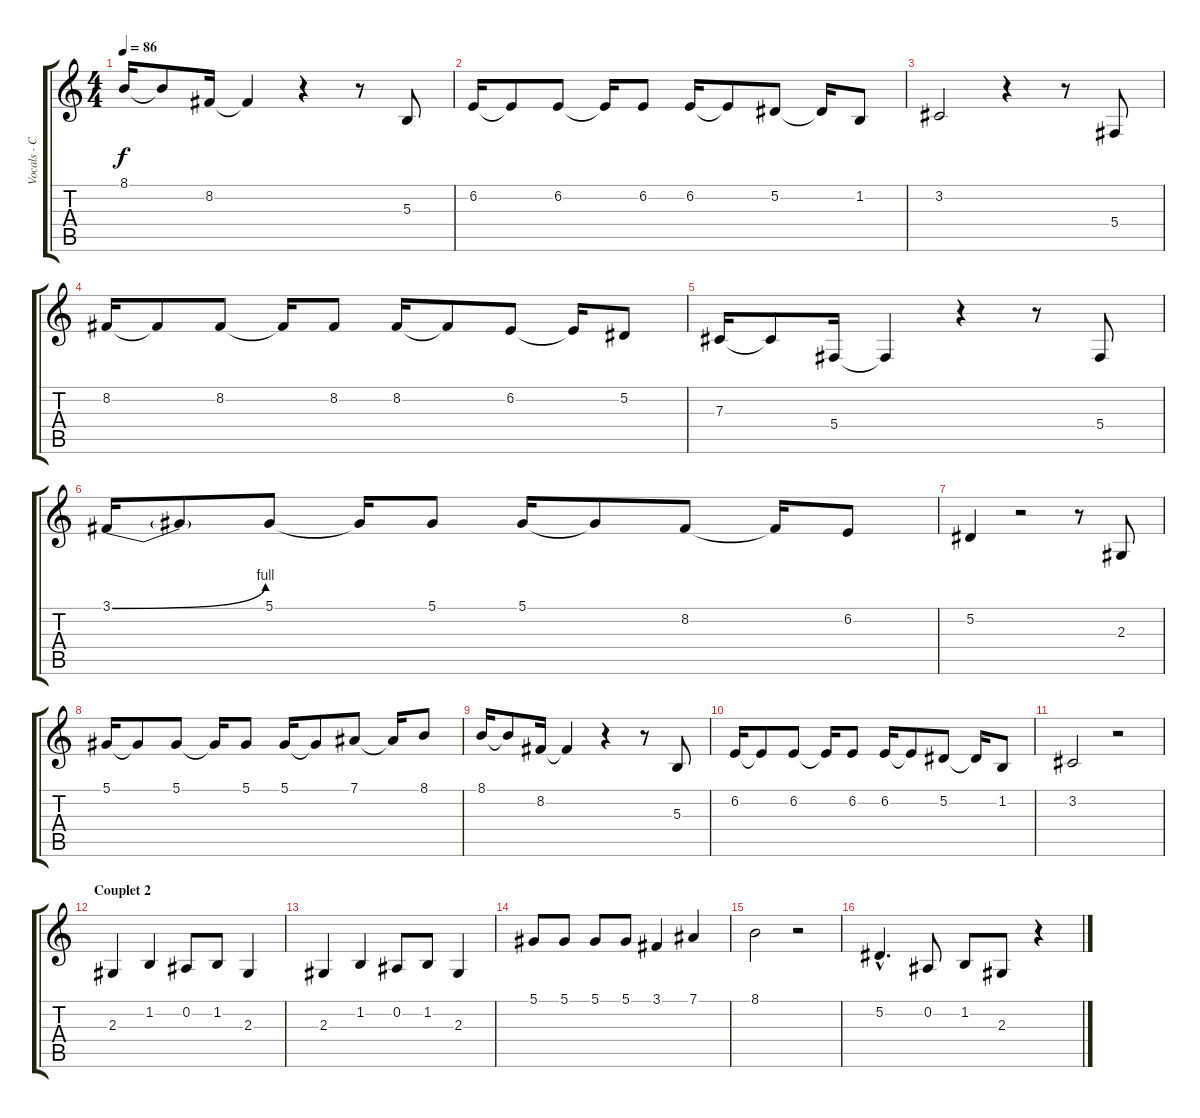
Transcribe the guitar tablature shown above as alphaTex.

\track ("Vocals - Chris Bay" "Vocals - C") {instrument trumpet}
\staff {score tabs}
\tuning (Eb4 Bb3 Gb3 Db3 Ab2 Eb2) {hide}
\ts (4 4)
\tempo 86
\clef g2
\ks c
8.1.16{dy f} 8.1{t}.8 8.2.16 8.2{t}.4 r.4 r.8 5.3.8 |
6.2.16 6.2{t}.8 6.2.8 6.2{t}.16 6.2.8 6.2.16 6.2{t}.8 5.2.8 5.2{t}.16 1.2.8 |
3.2.2 r.4 r.8 5.4.8 |
8.2.16 8.2{t}.8 8.2.8 8.2{t}.16 8.2.8 8.2.16 8.2{t}.8 6.2.8 6.2{t}.16 5.2.8 |
7.3.16 7.3{t}.8 5.4.16 5.4{t}.4 r.4 r.8 5.4.8 |
3.1{be (bend 0 0 60 4)}.16 3.1{t}.8 5.1.8 5.1{t}.16 5.1.8 5.1.16 5.1{t}.8 8.2.8 8.2{t}.16 6.2.8 |
5.2.4 r.2 r.8 2.3.8 |
5.1.16 5.1{t}.8 5.1.8 5.1{t}.16 5.1.8 5.1.16 5.1{t}.8 7.1.8 7.1{t}.16 8.1.8 |
8.1.16 8.1{t}.8 8.2.16 8.2{t}.4 r.4 r.8 5.3.8 |
6.2.16 6.2{t}.8 6.2.8 6.2{t}.16 6.2.8 6.2.16 6.2{t}.8 5.2.8 5.2{t}.16 1.2.8 |
3.2.2 r.2 |
\section ("" "Couplet 2")
2.3.4 1.2.4 0.2.8 1.2.8 2.3.4 |
2.3.4 1.2.4 0.2.8 1.2.8 2.3.4 |
5.1.8 5.1.8 5.1.8 5.1.8 3.1.4 7.1.4 |
8.1.2 r.2 |
5.2{hac}.4{d} 0.2.8 1.2.8 2.3.8 r.4
